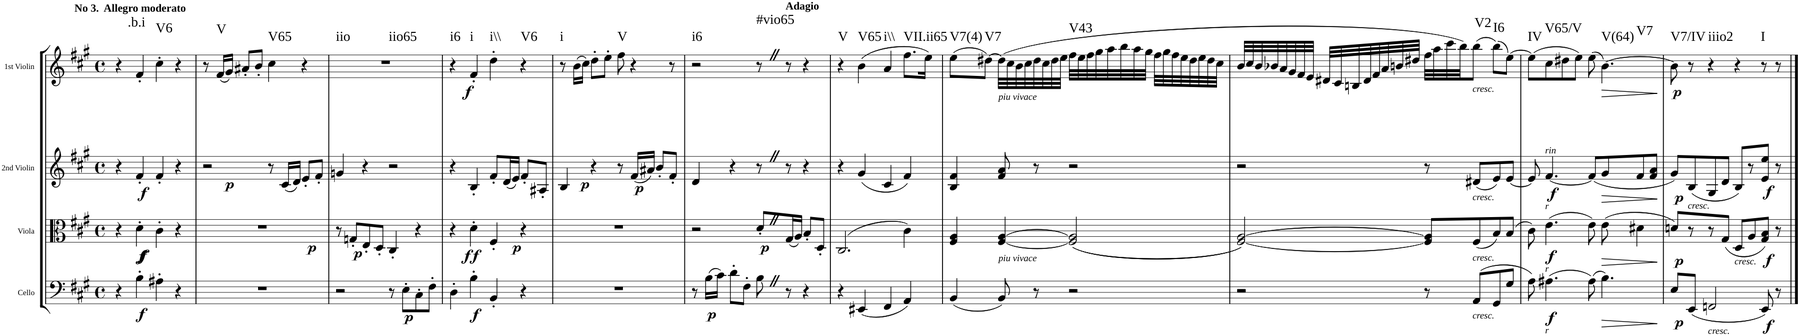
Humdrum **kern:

**kern	**dynam	**kern	**dynam	**kern	**dynam	**kern	**dynam	**harte
*part4	*part4	*part3	*part3	*part2	*part2	*part1	*part1	*part1
*staff4	*staff4	*staff3	*staff3	*staff2	*staff2	*staff1	*staff1	*
*I"Cello	*	*I"Viola	*	*I"2nd Violin	*	*I"1st Violin	*	*
*	*	*I'Vla	*	*I'Vln	*	*I'Vln	*	*
*clefF4	*	*clefC3	*	*clefG2	*	*clefG2	*	*
*k[f#c#g#]	*	*k[f#c#g#]	*	*k[f#c#g#]	*	*k[f#c#g#]	*	*
*f#:	*	*f#:	*	*f#:	*	*f#:	*	*
*M4/4	*	*M4/4	*	*M4/4	*	*M4/4	*	*
*met(c)	*	*met(c)	*	*met(c)	*	*met(c)	*	*
=1	=1	=1	=1	=1	=1	=1	=1	=1
!	!	!	!	!	!	!LO:TX:a:B:t=No 3.  Allegro moderato	!	!
4r	.	4r	.	4r	.	4r	.	.
!	!LO:DY:b	!	!LO:DY:b	!	!	!	!	!
!	!	!	!LO:DY:n=1:b	!	!LO:DY:b	!	!	!LO:H:kt=.b.i
4B'\	f	4d'\	f f	4f#'/	f	4f#'/	.	N
!	!	!	!	!	!	!	!	!LO:H:kt=V6
4A#X'\	.	4c#'\	.	4f#'/	.	4cc#'\	.	N
4r	.	4r	.	4r	.	4r	.	.
=2	=2	=2	=2	=2	=2	=2	=2	=2
!	!	!	!LO:DY:b	!	!LO:DY:b	!	!	!
1r	.	1r	p	2r	p	8r	.	.
!	!	!	!	!	!	!	!	!LO:H:kt=V
.	.	.	.	.	.	(16f#/LL	.	N
.	.	.	.	.	.	16g#/JJ)	.	.
.	.	.	.	.	.	8a#X'/L	.	.
.	.	.	.	.	.	8b'/J	.	.
!	!	!	!	!	!	!	!	!LO:H:kt=V65
.	.	.	.	8r	.	4cc#\	.	N
.	.	.	.	(16c#/LL	.	.	.	.
.	.	.	.	16d/JJ)	.	.	.	.
.	.	.	.	8e'/L	.	4r	.	.
.	.	.	.	8f#'/J	.	.	.	.
=3	=3	=3	=3	=3	=3	=3	=3	=3
!	!	!	!	!	!	!	!	!LO:H:n=1:kt=iio
!	!	!	!	!	!	!	!	!LO:H:n=2:kt=iio65
2r	.	8r	.	4gn/	.	1r	.	N N
!	!	!	!LO:DY:b	!	!	!	!	!
.	.	8Gn'/L	p	.	.	.	.	.
.	.	8E'/	.	4r	.	.	.	.
.	.	8D'/J	.	.	.	.	.	.
8r	.	4C#'/	.	2r	.	.	.	.
!	!LO:DY:b	!	!	!	!	!	!	!
8E'\L	p	.	.	.	.	.	.	.
8C#'\	.	4r	.	.	.	.	.	.
8F#'\J	.	.	.	.	.	.	.	.
=4	=4	=4	=4	=4	=4	=4	=4	=4
!	!	!	!	!	!	!	!	!LO:H:kt=i6
4D'\	.	4r	.	4r	.	4r	.	N
!	!LO:DY:b	!	!LO:DY:b	!	!	!	!	!
!	!	!	!LO:DY:n=1:b	!	!	!	!LO:DY:b	!LO:H:kt=i
4B'\	f	4d'\	f f	4B'/	.	4f#'/	f	N
!	!	!	!LO:DY:n=2:b	!	!	!	!	!LO:H:kt=i\\
4BB'/	.	4F#'/	p	8f#'/L	.	4dd'\	.	N
.	.	.	.	(16d/L	.	.	.	.
.	.	.	.	16e/JJ)	.	.	.	.
!	!	!	!	!	!	!	!	!LO:H:kt=V6
4r	.	4r	.	8f#'/L	.	4r	.	N
.	.	.	.	8A#X'/J	.	.	.	.
=5	=5	=5	=5	=5	=5	=5	=5	=5
!	!	!	!	!	!LO:DY:b	!	!	!LO:H:kt=i
1r	.	1r	.	4B/	p	8r	.	N
.	.	.	.	.	.	(16b\LL	.	.
.	.	.	.	.	.	16cc#\JJ)	.	.
.	.	.	.	4r	.	8dd'\L	.	.
.	.	.	.	.	.	8ee'\J	.	.
!	!	!	!	!	!	!	!	!LO:H:kt=V
.	.	.	.	8r	.	8ff#\	.	N
!	!	!	!	!	!LO:DY:b	!	!	!
.	.	.	.	(16f#/LL	p	4r	.	.
.	.	.	.	16a#X/JJ)	.	.	.	.
.	.	.	.	8b'/L	.	.	.	.
.	.	.	.	8f#'/J	.	8r	.	.
=6	=6	=6	=6	=6	=6	=6	=6	=6
!	!	!	!	!	!	!	!	!LO:H:kt=i6
8r	.	2r	.	4d/	.	2r	.	N
!	!LO:DY:b	!	!	!	!	!	!	!
(16B\LL	p	.	.	.	.	.	.	.
16c#\JJ)	.	.	.	.	.	.	.	.
8d'\L	.	.	.	4r	.	.	.	.
8F#'\J	.	.	.	.	.	.	.	.
!	!	!	!LO:DY:b	!	!	!	!	!LO:H:kt=#vio65
8BZ\	.	8d'Z/L	p	8r	.	8r	.	N
!	!	!	!	!	!	!LO:TX:a:B:t=Adagio	!	!
8r	.	(16G#/L	.	8r	.	8r	.	.
.	.	16A/JJ)	.	.	.	.	.	.
4r	.	8B'/L	.	4r	.	4r	.	.
.	.	8D'/J	.	.	.	.	.	.
=7	=7	=7	=7	=7	=7	=7	=7	=7
!	!	!	!	!	!	!	!	!LO:H:kt=V
4r	.	(2.C#/	.	4r	.	4r	.	N
!	!	!	!	!	!	!	!	!LO:H:kt=V65
(4EE#X/	.	.	.	(4g#/	.	(4b\	.	N
!	!	!	!	!	!	!	!	!LO:H:kt=i\\
4FF#/	.	.	.	4c#/	.	4a/	.	N
!	!	!	!	!	!	!	!	!LO:H:kt=VII.ii65
4AA/)	.	4c#\)	.	4f#/)	.	8.ff#\L	.	N
.	.	.	.	.	.	16ee\Jk)	.	.
=8	=8	=8	=8	=8	=8	=8	=8	=8
!	!	!	!	!	!	!	!	!LO:H:kt=V7(4)
(4BB/	.	4F#/ 4A/	.	4B/ 4f#/	.	(8ee\L	.	N
!	!	!	!	!	!	!	!	!LO:H:kt=V7
.	.	.	.	.	.	[8dd#X\J)	.	N
!	!	!	!	!	!	!LO:TX:b:i:t=piu vivace	!	!
!	!	!LO:TX:b:i:t=piu vivace	!	!	!	!	!	!
8BB/)	.	[4F#/ [4A/	.	8f#/ 8a/	.	(32dd#\LLL]	.	.
.	.	.	.	.	.	32cc#\	.	.
.	.	.	.	.	.	32b\	.	.
.	.	.	.	.	.	32cc#\	.	.
8r	.	.	.	8r	.	32dd#\	.	.
.	.	.	.	.	.	32cc#\	.	.
.	.	.	.	.	.	32dd#\	.	.
.	.	.	.	.	.	32ee\JJJ	.	.
!	!	!	!	!	!	!	!	!LO:H:kt=V43
2r	.	((2F#/] 2A/]	.	2r	.	32ff#\LLL	.	N
.	.	.	.	.	.	32ee\	.	.
.	.	.	.	.	.	32ff#\	.	.
.	.	.	.	.	.	32gg#\	.	.
.	.	.	.	.	.	32aa\	.	.
.	.	.	.	.	.	32bb\	.	.
.	.	.	.	.	.	32aa\	.	.
.	.	.	.	.	.	32gg#\JJJ	.	.
.	.	.	.	.	.	32ff#\LLL	.	.
.	.	.	.	.	.	32gg#\	.	.
.	.	.	.	.	.	32ff#\	.	.
.	.	.	.	.	.	32ee\	.	.
.	.	.	.	.	.	32dd#\	.	.
.	.	.	.	.	.	32ee\	.	.
.	.	.	.	.	.	32dd#\	.	.
.	.	.	.	.	.	32cc#\JJJ	.	.
=9	=9	=9	=9	=9	=9	=9	=9	=9
2r	.	[2F#/ [2A/))	.	2r	.	32b/LLL	.	.
.	.	.	.	.	.	32cc#/	.	.
.	.	.	.	.	.	32b/	.	.
.	.	.	.	.	.	32b-X/	.	.
.	.	.	.	.	.	32a/	.	.
.	.	.	.	.	.	32g#/	.	.
.	.	.	.	.	.	32f#/	.	.
.	.	.	.	.	.	32e/JJJ	.	.
.	.	.	.	.	.	32d#X/LLL	.	.
.	.	.	.	.	.	32c#/	.	.
.	.	.	.	.	.	32Bn/	.	.
.	.	.	.	.	.	32d#/	.	.
.	.	.	.	.	.	32f#/	.	.
.	.	.	.	.	.	32a/	.	.
.	.	.	.	.	.	32bn/	.	.
.	.	.	.	.	.	32dd#X/JJJ	.	.
8r	.	8F#/] 8A/]L	.	8r	.	32ff#\LLL	.	.
.	.	.	.	.	.	32aa\	.	.
.	.	.	.	.	.	32ccc#\	.	.
.	.	.	.	.	.	32bb\JJ)	.	.
!	!	!	!	!	!	!LO:TX:b:i:t=cresc.	!	!
!	!	!	!	!LO:TX:b:i:t=cresc.	!	!	!	!
!	!	!LO:TX:b:i:t=cresc.	!	!	!	!	!	!
!LO:TX:b:i:t=cresc.	!	!	!	!	!	!	!	!LO:H:kt=V2
(8AA/L	.	(8F#/	.	(8d#X/L	.	(8bb\J	.	N
!	!	!	!	!	!	!	!	!LO:H:kt=I6
8GG#/	.	8B/)	.	8e/)	.	(8bb\L)	.	N
8G#/J	.	(8B/J	.	[8e/J	.	[8ee\J)	.	.
=10	=10	=10	=10	=10	=10	=10	=10	=10
!	!	!	!	!	!	!	!	!LO:H:kt=IV
8A\)	.	8c#\)	.	8e/]	.	(8ee\L]	.	N
!	!	!	!	!	!	!LO:TX:b:i:t=rin	!	!
!	!	!	!	!LO:TX:b:i:t=r	!	!	!	!
!	!	!LO:TX:b:i:t=r	!	!	!	!	!	!
!LO:TX:b:i:t=r	!	!	!	!	!	!	!	!
!	!LO:DY:b	!	!LO:DY:b	!	!LO:DY:b	!	!	!LO:H:kt=V65/V
(4.A#X\	f	(4.e\	f	[4.f#/	f	8cc#\	.	N
.	.	.	.	.	.	8dd#X\	.	.
.	.	.	.	.	.	8ee\J)	.	.
(8A#\)	.	8e\)	.	(8f#/L]	.	(8ee\	.	.
!	!LO:HP:b	!	!LO:HP:b	!	!LO:HP:b	!	!LO:HP:b	!LO:H:n=1:kt=V(64)
!	!	!	!	!	!	!	!	!LO:H:n=2:kt=V7
4.B\)	>	(8e\	>	8g#/	>	[4.b\)	>	N N
.	.	4d#X\	.	8f#/	.	.	.	.
.	.	.	.	8f#/ 8a/J	.	.	.	.
.	]	.	]	.	]	.	]	.
=11	=11	=11	=11	=11	=11	=11	=11	=11
!	!LO:DY:b	!	!LO:DY:b	!	!LO:DY:b	!	!LO:DY:b	!LO:H:kt=V7/IV
8E/L	p	8dn/L)	p	8g#/L)	p	8b\]	p	N
!	!	!	!	!LO:TX:b:i:t=cresc.	!	!	!	!
(8EE/J	.	8r	.	(8B/	.	8r	.	.
!LO:TX:b:i:t=cresc.	!	!	!	!	!	!	!	!LO:H:kt=iiio2
2FFn/	.	8r	.	8G#/	.	4r	.	N
!	!	!LO:TX:b:i:t=cresc.	!	!	!	!	!	!
.	.	(8G#/J	.	8d/J	.	.	.	.
.	.	8D/L	.	8B/L)	.	4r	.	.
.	.	8A/	.	8r	.	.	.	.
!	!LO:DY:b	!	!LO:DY:b	!	!LO:DY:b	!	!	!LO:H:kt=I
8EE/)	f	8G#/ 8B/J)	f	8e/ 8ee/J	f	8r	.	N
8r	.	8r	.	8r	.	8r	.	.
==	==	==	==	==	==	==	==	==
*-	*-	*-	*-	*-	*-	*-	*-	*-
